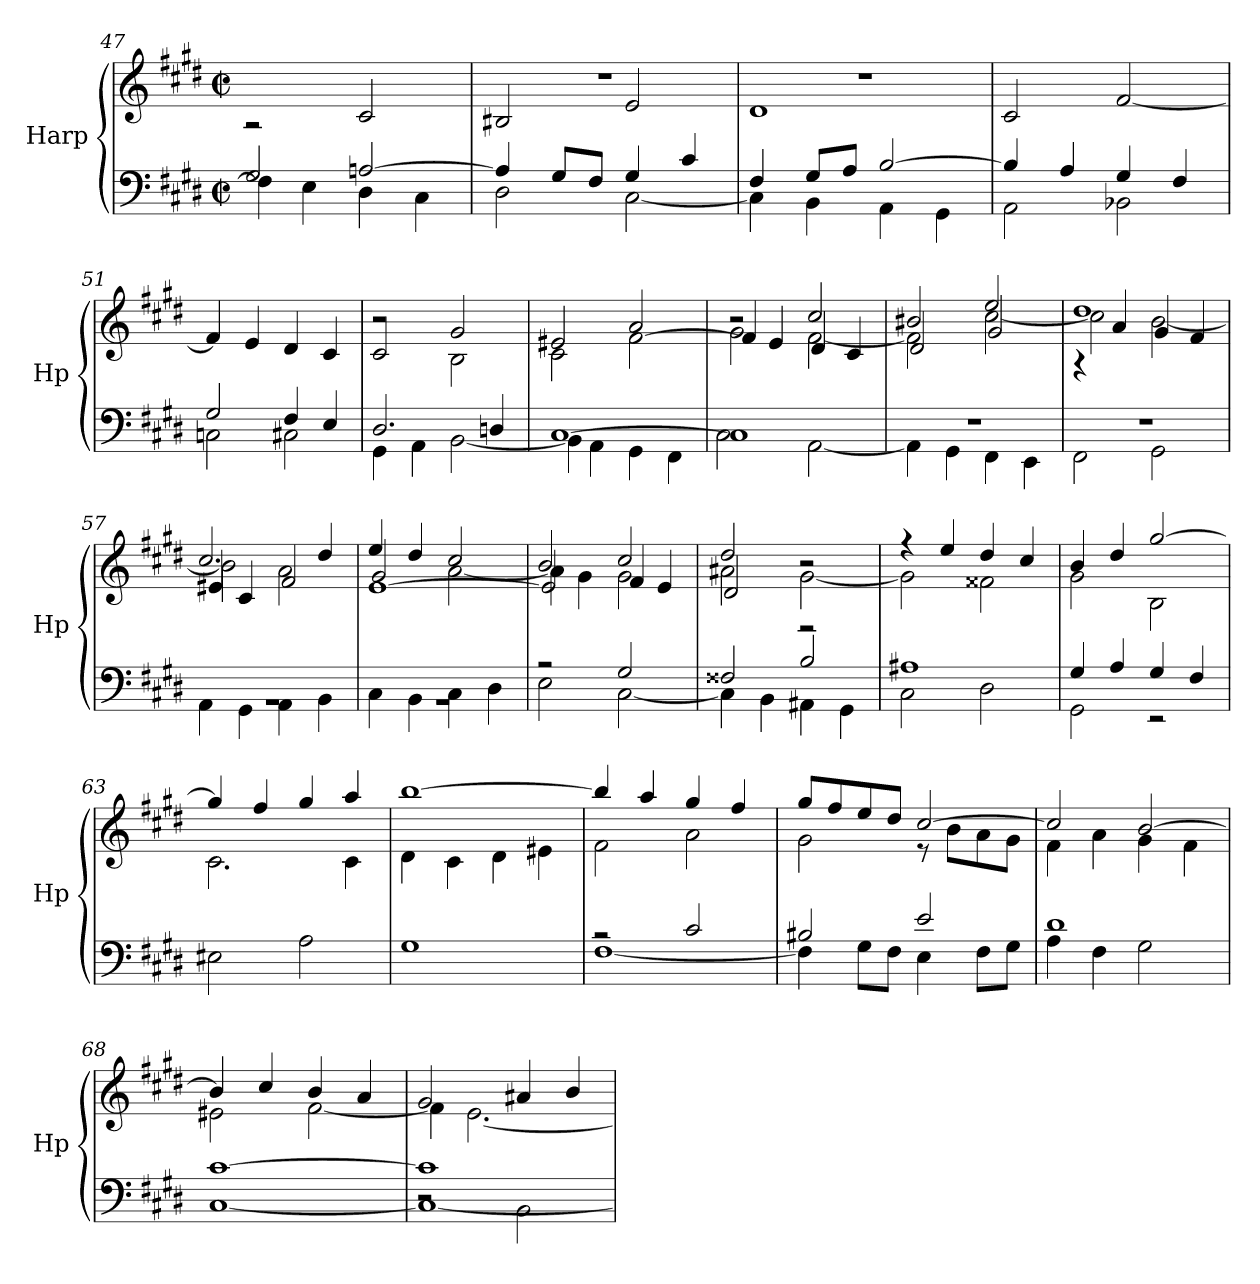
**kern	**kern
*part1	*part1
*staff2	*staff1
*I"Harp	*
*I'Hp	*
*clefF4	*clefG2
*k[f#c#g#d#]	*k[f#c#g#d#]
*M2/2	*M2/2
*met(c|)	*met(c|)
=47	=47
*^	*^
2G#/	4F#\]	1ryy	2r
.	4E\	.	.
[2An/	4D#\	.	2c#/
.	4C#\	.	.
=48	=48	=48	=48
4A/]	2D#\	1r	2B#X/
8G#/L	.	.	.
8F#/J	.	.	.
4G#/	[2C#\	.	2e/
4c#/	.	.	.
=49	=49	=49	=49
4F#/	4C#\]	1r	1d#
8G#/L	4BB\	.	.
8A/J	.	.	.
[2B/	4AA\	.	.
.	4GG#\	.	.
=50	=50	=50	=50
4B/]	2AA\	1rgyy	2c#/
4A/	.	.	.
4G#/	2BB-X\	.	[2f#/
4F#/	.	.	.
!!LO:LB:g=z	!!
=51	=51	=51	=51
2G#/	2Cn\	1rgyy	4f#/]
.	.	.	4e/
4F#/	2C#X\	.	4d#/
4E/	.	.	4c#/
=52	=52	=52	=52
*	*	*	*^
2.D#/	4GG#\	1ryy	2r	2c#/
.	4AA\	.	.	.
.	[2BB\	.	2g#/	2B\
4Dn/	.	.	.	.
=53	=53	=53	=53	=53
[1C#	4BB\]	1ryy	2e#X/	2c#\
.	4AA\	.	.	.
.	4GG#\	.	2a/	[2f#\
.	4FF#\	.	.	.
=54	=54	=54	=54	=54
1C#]	2C#\	2r	2g#\	4f#/]
.	.	.	.	4e/
.	[2AA\	2cc#/	[2f#\	4d#/
.	.	.	.	4c#/
=55	=55	=55	=55	=55
1r	4AA\]	2b#X/	2f#\]	2d#/
.	4GG#\	.	.	.
.	4FF#\	2ee/	[2cc#\	2g#/
.	4EE\	.	.	.
=56	=56	=56	=56	=56
1r	2FF#\	1dd#	2cc#\]	4rA
.	.	.	.	4a/
.	2GG#\	.	[2b\	4g#/
.	.	.	.	4f#/
=57	=57	=57	=57	=57
1rBB	4AA\	2.cc#/	2b\]	4e#X/
.	4GG#\	.	.	4c#/
.	4AA\	.	2a\	2f#/
.	4BB\	4dd#/	.	.
=58	=58	=58	=58	=58
1rBB	4C#\	4ee/	2g#/	[1e
.	4BB\	4dd#/	.	.
.	4C#\	2cc#/	[2a\	.
.	4D#\	.	.	.
!!LO:LB:g=z	!!	!!
=59	=59	=59	=59	=59
2r	2E\	2b/	4a\]	2e/]
.	.	.	4g#\	.
2G#/	[2C#\	2cc#/	2g#\	4f#/
.	.	.	.	4e/
=60	=60	=60	=60	=60
2F##X/	4C#\]	2dd#/	2a#X\	2d#/
.	4BB\	.	.	.
2B/	4AA#X\	2r	[2g#\	2rD
.	4GG#\	.	.	.
*	*	*	*v	*v
=61	=61	=61	=61
1A#X	2C#\	4r	2g#\]
.	.	4ee/	.
.	2D#\	4dd#/	2f##X\
.	.	4cc#/	.
=62	=62	=62	=62
4G#/	2GG#\	4b/	2g#\
4A/	.	4dd#/	.
4G#/	2r	[2gg#/	2B\
4F#/	.	.	.
*v	*v	*	*
=63	=63	=63
2E#X\	4gg#/]	2.c#\
.	4ff#/	.
2A\	4gg#/	.
.	4aa/	4c#\
=64	=64	=64
1G#	[1bb	4d#\
.	.	4c#\
.	.	4d#\
.	.	4e#X\
=65	=65	=65
*^	*	*^
2ryy	[1F#	4bb/]	2f#\	2rCC
.	.	4aa/	.	.
2c#/	.	4gg#/	2a\	2ryy
.	.	4ff#/	.	.
*	*	*	*v	*v
=66	=66	=66	=66
2B#X/	4F#\]	8gg#/L	2g#\
.	.	8ff#/	.
.	8G#\L	8ee/	.
.	8F#\J	8dd#/J	.
2e/	4E\	[2cc#/	8r
.	.	.	8b\L
.	8F#\L	.	8a\
.	8G#\J	.	8g#\J
!!LO:LB:g=z	!!
=67	=67	=67	=67
1d#	4A\	2cc#/]	4f#\
.	4F#\	.	4a\
.	2G#\	[2b/	4g#\
.	.	.	4f#\
=68	=68	=68	=68
[1c#	[1C#	4b/]	2e#X\
.	.	4cc#/	.
.	.	4b/	[2f#\
.	.	4a/	.
=69	=69	=69	=69
*	*^	*	*
1c#]	1C#_	2r	2g#/	4f#\]
.	.	.	.	[2.e\
.	.	2BB\	4a#X/	.
.	.	.	4b/	.
*v	*v	*v	*	*
*	*v	*v
=	=
*-	*-
